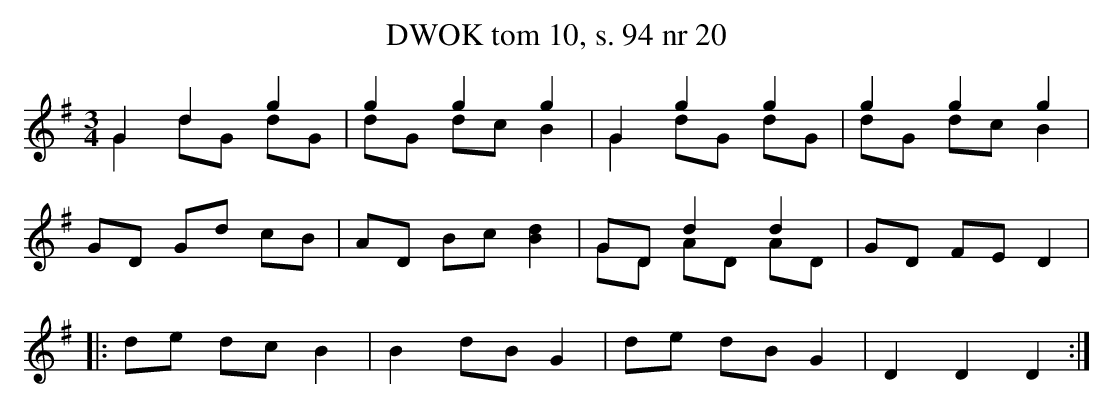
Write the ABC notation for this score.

X:1
T:DWOK tom 10, s. 94 nr 20
L:1/16
M:3/4
K:G
G4 d4 g4& G4 d2G2 d2G2 | g4 g4 g4 & d2G2 d2c2 B4|G4 g4 g4& G4 d2G2 d2G2 | g4 g4 g4 & d2G2 d2c2 B4|
G2D2 G2d2 c2B2|A2D2 B2c2 [B4d4]| G2D2 d4 d4& G2D2 A2D2 A2D2|G2D2 F2E2 D4|
|:d2e2 d2c2 B4|B4 d2B2 G4|d2e2 d2B2 G4|D4 D4 D4:|
